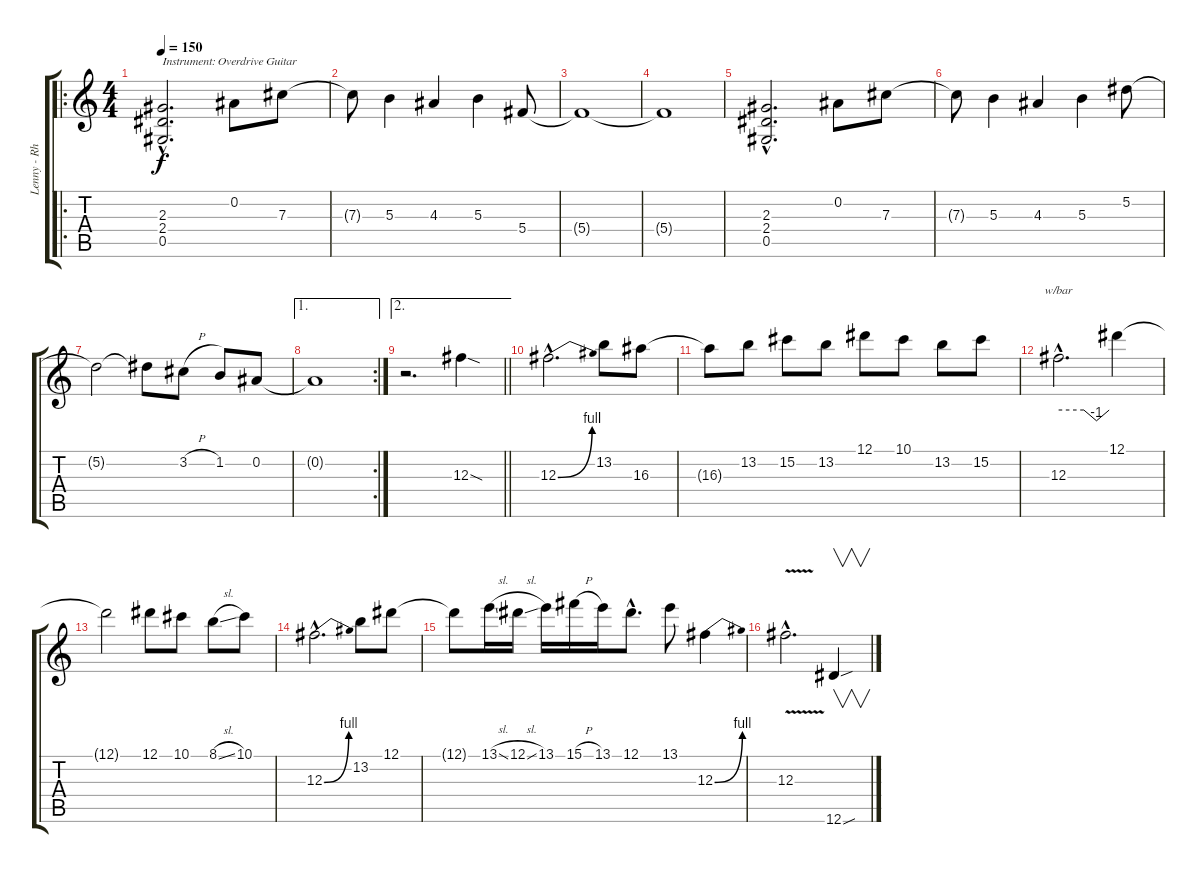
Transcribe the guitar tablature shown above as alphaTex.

\track ("Lenny - Rhytm/Lead" "Lenny - Rh") {instrument distortionguitar}
\staff {score tabs}
\tuning (Eb4 Bb3 Gb3 Db3 Ab2 Eb2) {hide}
\ro
\ts (4 4)
\tempo 150
\clef g2
\ks c
(2.3{hac} 2.4{hac} 0.5{hac}).2{d txt "Instrument: Overdrive Guitar" dy f volume 16 instrument overdrivenguitar} 0.2.8 7.3.8 |
7.3{t}.8 5.3.4 4.3.4 5.3.4 5.4.8 |
5.4{t}.1 |
5.4{t}.1 |
(2.3{hac} 2.4{hac} 0.5{hac}).2{d} 0.2.8 7.3.8 |
7.3{t}.8 5.3.4 4.3.4 5.3.4 5.2.8 |
5.2{t}.2 5.2{t}.8 3.2{h}.8 1.2.8 0.2.8 |
\ae 1
\rc 2
0.2{t}.1 |
\ae 2
\barLineRight lightlight
r.2{d} 12.3{sod}.4 |
12.3{be (bend 0 0 60 4) hac}.2{d} 13.2.8 16.3.8 |
16.3{t}.8 13.2.8 15.2.8 13.2.8 12.1.8 10.1.8 13.2.8 15.2.8 |
12.3{hac}.2{d tbe (custom default 0 0 30 0 45 -4 60 0)} 12.1.4 |
12.1{t}.2 12.1.8 10.1.8 8.1{sl}.8 10.1.8 |
12.3{be (bend 0 0 60 4) hac}.2{d} 13.2.8 12.1.8 |
12.1{t}.8 13.1{sl}.16 12.1{sl}.16 13.1.16 15.1{h}.16 13.1.16 12.1{hac}.8{d} 13.1.8 12.3{be (bend 0 0 60 4)}.4 |
12.3{v hac}.2{d} 12.6{sou}.4{v}
